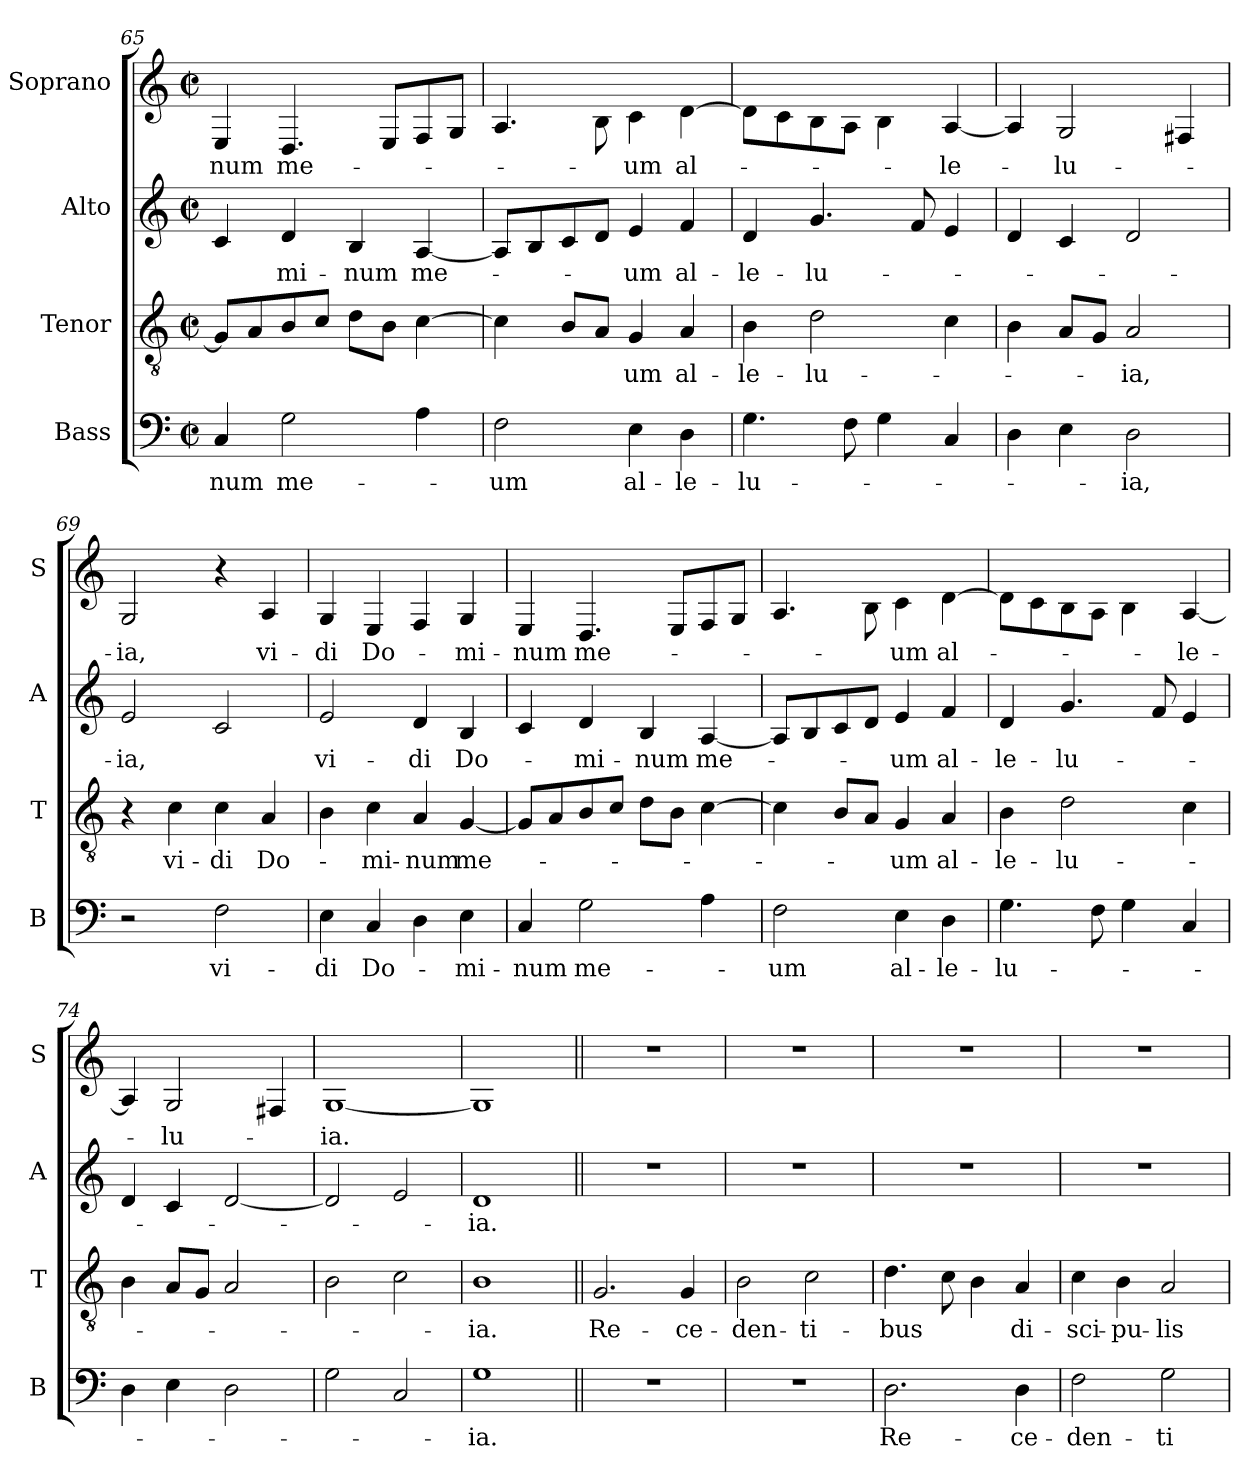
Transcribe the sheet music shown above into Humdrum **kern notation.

**kern	**text	**kern	**text	**kern	**text	**kern	**text
*part4	*part4	*part3	*part3	*part2	*part2	*part1	*part1
*staff4	*staff4	*staff3	*staff3	*staff2	*staff2	*staff1	*staff1
*I"Bass	*	*I"Tenor	*	*I"Alto	*	*I"Soprano	*
*I'B	*	*I'T	*	*I'A	*	*I'S	*
*clefF4	*	*clefGv2	*	*clefG2	*	*clefG2	*
*	*	*	*	*	*	*ITrd-7c-12	*
*k[]	*	*k[]	*	*k[]	*	*k[]	*
*C:	*	*C:	*	*C:	*	*C:	*
*M2/2	*	*M2/2	*	*M2/2	*	*M2/2	*
*met(c|)	*	*met(c|)	*	*met(c|)	*	*met(c|)	*
=65	=65	=65	=65	=65	=65	=65	=65
4C/	-num	8G/L]	.	4c/	.	4e/	-num
.	.	8A/	.	.	.	.	.
2G\	me-	8B/	.	4d/	-mi-	4.d/	me-
.	.	8c/J	.	.	.	.	.
.	.	8d\L	.	4B/	-num	.	.
.	.	8B\J	.	.	.	8e/L	.
4A\	.	[4c\	.	[4A/	me-	8f/	.
.	.	.	.	.	.	8g/J	.
!!LO:LB:g=z
=66	=66	=66	=66	=66	=66	=66	=66
2F\	-um	4c\]	.	8A/L]	.	4.a/	.
.	.	.	.	8B/	.	.	.
.	.	8B/L	.	8c/	.	.	.
.	.	8A/J	.	8d/J	.	8b\	.
4E\	al-	4G/	-um	4e/	-um	4cc\	-um
4D\	-le-	4A/	al-	4f/	al-	[4dd\	al-
=67	=67	=67	=67	=67	=67	=67	=67
4.G\	-lu-	4B\	-le-	4d/	-le-	8dd\L]	.
.	.	.	.	.	.	8cc\	.
.	.	2d\	-lu-	4.g/	-lu-	8b\	.
8F\	.	.	.	.	.	8a\J	.
4G\	.	.	.	.	.	4b\	.
.	.	.	.	8f/	.	.	.
4C/	.	4c\	.	4e/	.	[4a/	-le-
=68	=68	=68	=68	=68	=68	=68	=68
4D\	.	4B\	.	4d/	.	4a/]	.
4E\	.	8A/L	.	4c/	.	2g/	-lu-
.	.	8G/J	.	.	.	.	.
2D\	-ia,	2A/	-ia,	2d/	.	.	.
.	.	.	.	.	.	4f#X/	.
=69	=69	=69	=69	=69	=69	=69	=69
2r	.	4r	.	2e/	-ia,	2g/	-ia,
.	.	4c\	vi-	.	.	.	.
2F\	vi-	4c\	-di	2c/	.	4r	.
.	.	4A/	Do-	.	.	4a/	vi-
=70	=70	=70	=70	=70	=70	=70	=70
4E\	-di	4B\	.	2e/	vi-	4g/	-di
4C/	Do-	4c\	-mi-	.	.	4e/	Do-
4D\	.	4A/	-num	4d/	-di	4f/	.
4E\	-mi-	[4G/	me-	4B/	Do-	4g/	-mi-
=71	=71	=71	=71	=71	=71	=71	=71
4C/	-num	8G/L]	.	4c/	.	4e/	-num
.	.	8A/	.	.	.	.	.
2G\	me-	8B/	.	4d/	-mi-	4.d/	me-
.	.	8c/J	.	.	.	.	.
.	.	8d\L	.	4B/	-num	.	.
.	.	8B\J	.	.	.	8e/L	.
4A\	.	[4c\	.	[4A/	me-	8f/	.
.	.	.	.	.	.	8g/J	.
!!LO:PB:g=z
=72	=72	=72	=72	=72	=72	=72	=72
2F\	-um	4c\]	.	8A/L]	.	4.a/	.
.	.	.	.	8B/	.	.	.
.	.	8B/L	.	8c/	.	.	.
.	.	8A/J	.	8d/J	.	8b\	.
4E\	al-	4G/	-um	4e/	-um	4cc\	-um
4D\	-le-	4A/	al-	4f/	al-	[4dd\	al-
=73	=73	=73	=73	=73	=73	=73	=73
4.G\	-lu-	4B\	-le-	4d/	-le-	8dd\L]	.
.	.	.	.	.	.	8cc\	.
.	.	2d\	-lu-	4.g/	-lu-	8b\	.
8F\	.	.	.	.	.	8a\J	.
4G\	.	.	.	.	.	4b\	.
.	.	.	.	8f/	.	.	.
4C/	.	4c\	.	4e/	.	[4a/	-le-
=74	=74	=74	=74	=74	=74	=74	=74
4D\	.	4B\	.	4d/	.	4a/]	.
4E\	.	8A/L	.	4c/	.	2g/	-lu-
.	.	8G/J	.	.	.	.	.
2D\	.	2A/	.	[2d/	.	.	.
.	.	.	.	.	.	4f#X/	.
=75	=75	=75	=75	=75	=75	=75	=75
2G\	.	2B\	.	2d/]	.	[1g	-ia.
2C/	.	2c\	.	2e/	.	.	.
=76	=76	=76	=76	=76	=76	=76	=76
1G	-ia.	1B	-ia.	1d	-ia.	1g]	.
=77||	=77||	=77||	=77||	=77||	=77||	=77||	=77||
1r	.	2.G/	Re-	1r	.	1r	.
.	.	4G/	-ce-	.	.	.	.
=78	=78	=78	=78	=78	=78	=78	=78
1r	.	2B\	-den-	1r	.	1r	.
.	.	2c\	-ti-	.	.	.	.
!!LO:LB:g=z
=79	=79	=79	=79	=79	=79	=79	=79
2.D\	Re-	4.d\	-bus	1r	.	1r	.
.	.	8c\	.	.	.	.	.
.	.	4B\	.	.	.	.	.
4D\	-ce-	4A/	di-	.	.	.	.
=80	=80	=80	=80	=80	=80	=80	=80
2F\	-den-	4c\	-sci-	1r	.	1r	.
.	.	4B\	-pu-	.	.	.	.
2G\	-ti-	2A/	-lis	.	.	.	.
=	=	=	=	=	=	=	=
*-	*-	*-	*-	*-	*-	*-	*-
